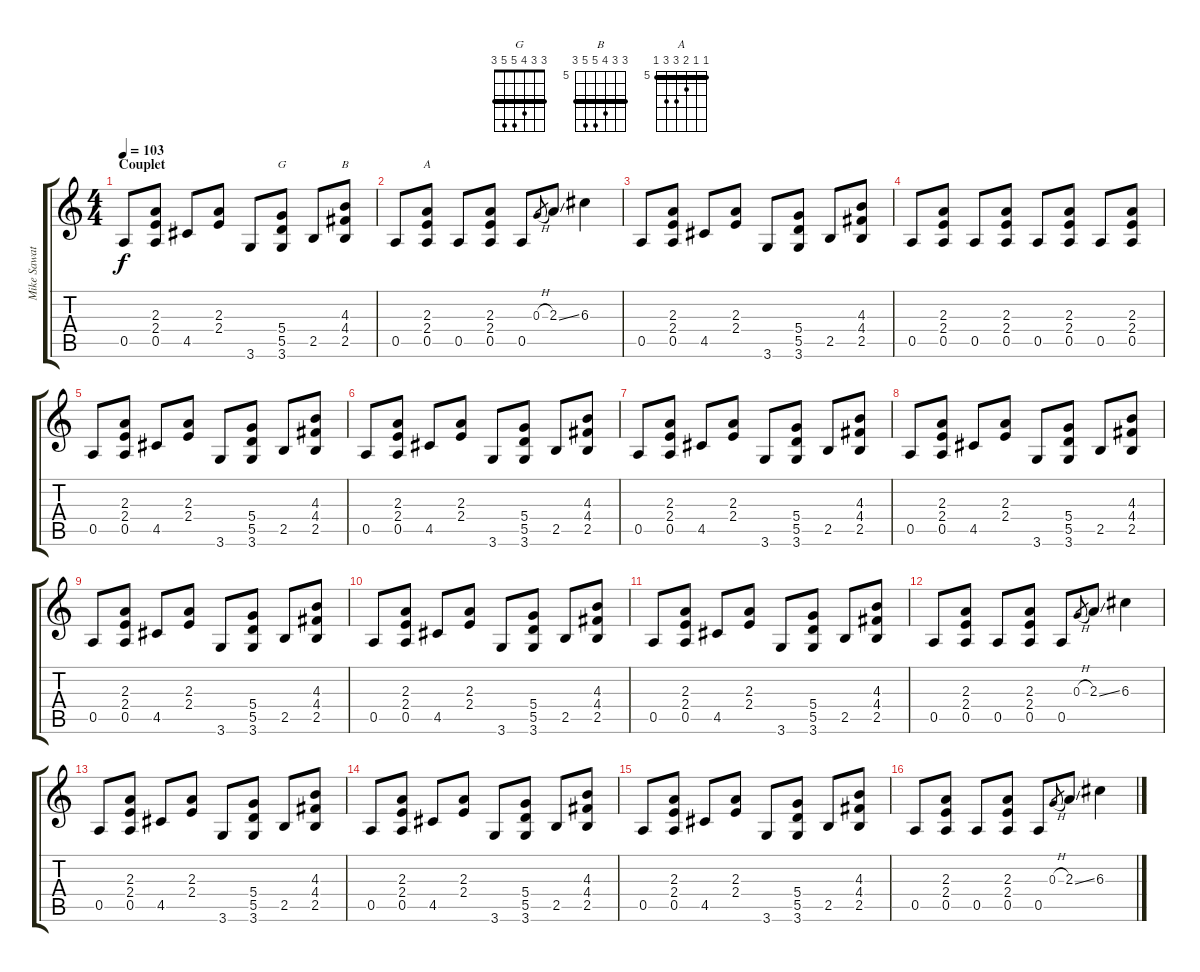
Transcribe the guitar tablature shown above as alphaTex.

\track ("Mike Sawatzky" "Mike Sawat") {instrument electricguitarclean}
\staff {score tabs}
\tuning (E4 B3 G3 D3 A2 E2) {hide}
\chord ("G" 3 3 4 5 5 3) {barre 3}
\chord ("B" 7 7 8 9 9 7) {firstfret 5 barre 7}
\chord ("A" 5 5 6 7 7 5) {firstfret 5 barre 5}
\ts (4 4)
\section ("" "Couplet")
\tempo 103
\clef g2
\ks c
0.5.8{dy f} (2.3 2.4 0.5).8 4.5.8 (2.3 2.4).8 3.6.8 (5.4 5.5 3.6).8{ch "G"} 2.5.8 (4.3 4.4 2.5).8{ch "B"} |
0.5.8 (2.3 2.4 0.5).8{ch "A"} 0.5.8 (2.3 2.4 0.5).8 0.5.8 0.3{h}.8{gr} 2.3{ss}.8 6.3.4 |
0.5.8 (2.3 2.4 0.5).8 4.5.8 (2.3 2.4).8 3.6.8 (5.4 5.5 3.6).8 2.5.8 (4.3 4.4 2.5).8 |
0.5.8 (2.3 2.4 0.5).8 0.5.8 (2.3 2.4 0.5).8 0.5.8 (2.3 2.4 0.5).8 0.5.8 (2.3 2.4 0.5).8 |
0.5.8 (2.3 2.4 0.5).8 4.5.8 (2.3 2.4).8 3.6.8 (5.4 5.5 3.6).8 2.5.8 (4.3 4.4 2.5).8 |
0.5.8 (2.3 2.4 0.5).8 4.5.8 (2.3 2.4).8 3.6.8 (5.4 5.5 3.6).8 2.5.8 (4.3 4.4 2.5).8 |
0.5.8 (2.3 2.4 0.5).8 4.5.8 (2.3 2.4).8 3.6.8 (5.4 5.5 3.6).8 2.5.8 (4.3 4.4 2.5).8 |
0.5.8 (2.3 2.4 0.5).8 4.5.8 (2.3 2.4).8 3.6.8 (5.4 5.5 3.6).8 2.5.8 (4.3 4.4 2.5).8 |
0.5.8 (2.3 2.4 0.5).8 4.5.8 (2.3 2.4).8 3.6.8 (5.4 5.5 3.6).8 2.5.8 (4.3 4.4 2.5).8 |
0.5.8 (2.3 2.4 0.5).8 4.5.8 (2.3 2.4).8 3.6.8 (5.4 5.5 3.6).8 2.5.8 (4.3 4.4 2.5).8 |
0.5.8 (2.3 2.4 0.5).8 4.5.8 (2.3 2.4).8 3.6.8 (5.4 5.5 3.6).8 2.5.8 (4.3 4.4 2.5).8 |
0.5.8 (2.3 2.4 0.5).8 0.5.8 (2.3 2.4 0.5).8 0.5.8 0.3{h}.8{gr} 2.3{ss}.8 6.3.4 |
0.5.8 (2.3 2.4 0.5).8 4.5.8 (2.3 2.4).8 3.6.8 (5.4 5.5 3.6).8 2.5.8 (4.3 4.4 2.5).8 |
0.5.8 (2.3 2.4 0.5).8 4.5.8 (2.3 2.4).8 3.6.8 (5.4 5.5 3.6).8 2.5.8 (4.3 4.4 2.5).8 |
0.5.8 (2.3 2.4 0.5).8 4.5.8 (2.3 2.4).8 3.6.8 (5.4 5.5 3.6).8 2.5.8 (4.3 4.4 2.5).8 |
0.5.8 (2.3 2.4 0.5).8 0.5.8 (2.3 2.4 0.5).8 0.5.8 0.3{h}.8{gr} 2.3{ss}.8 6.3.4
